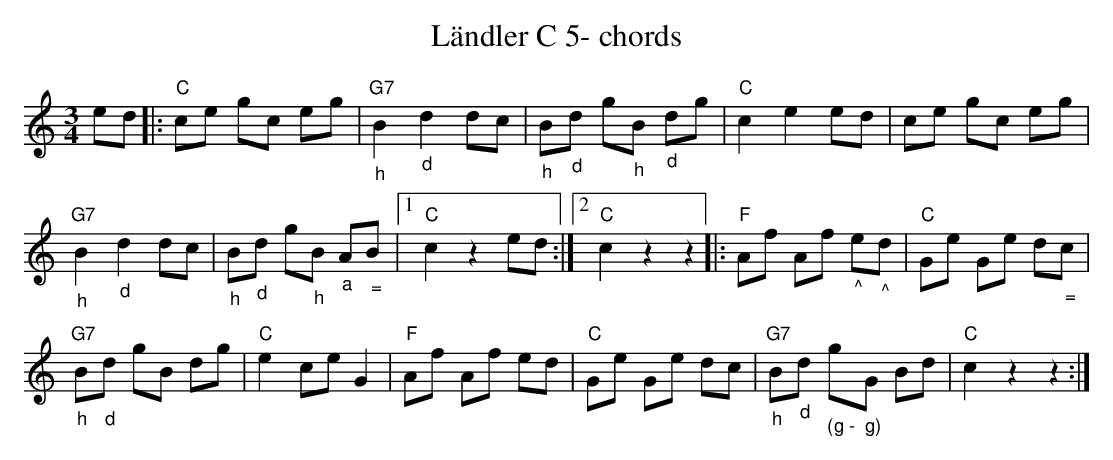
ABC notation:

X:1
T:L\"andler C 5- chords
M:3/4
L:1/8
K:Cmaj%%MIDI gchordon
ed |: "C"ce gc eg | "G7""_h"B2"_d"d2dc | "_h"B"_d"d g"_h"B "_d"dg | "C"c2e2ed | ce gc eg |
"G7""_h"B2"_d"d2dc | "_h"B"_d"d g"_h"B "_a"A"_ ="B |1 "C"c2z2ed :|2 "C"c2z2z2 |: "F"Af Af "_^"e"_^"d | "C"Ge Ge d"_ ="c |
"G7""_h"B"_d"d gB dg | "C"e2ceG2 | "F"Af Af ed | "C"Ge Ge dc | "G7""_h"B"_d"d "_ (g -"g"_g)"G Bd | "C"c2z2z2 :|
